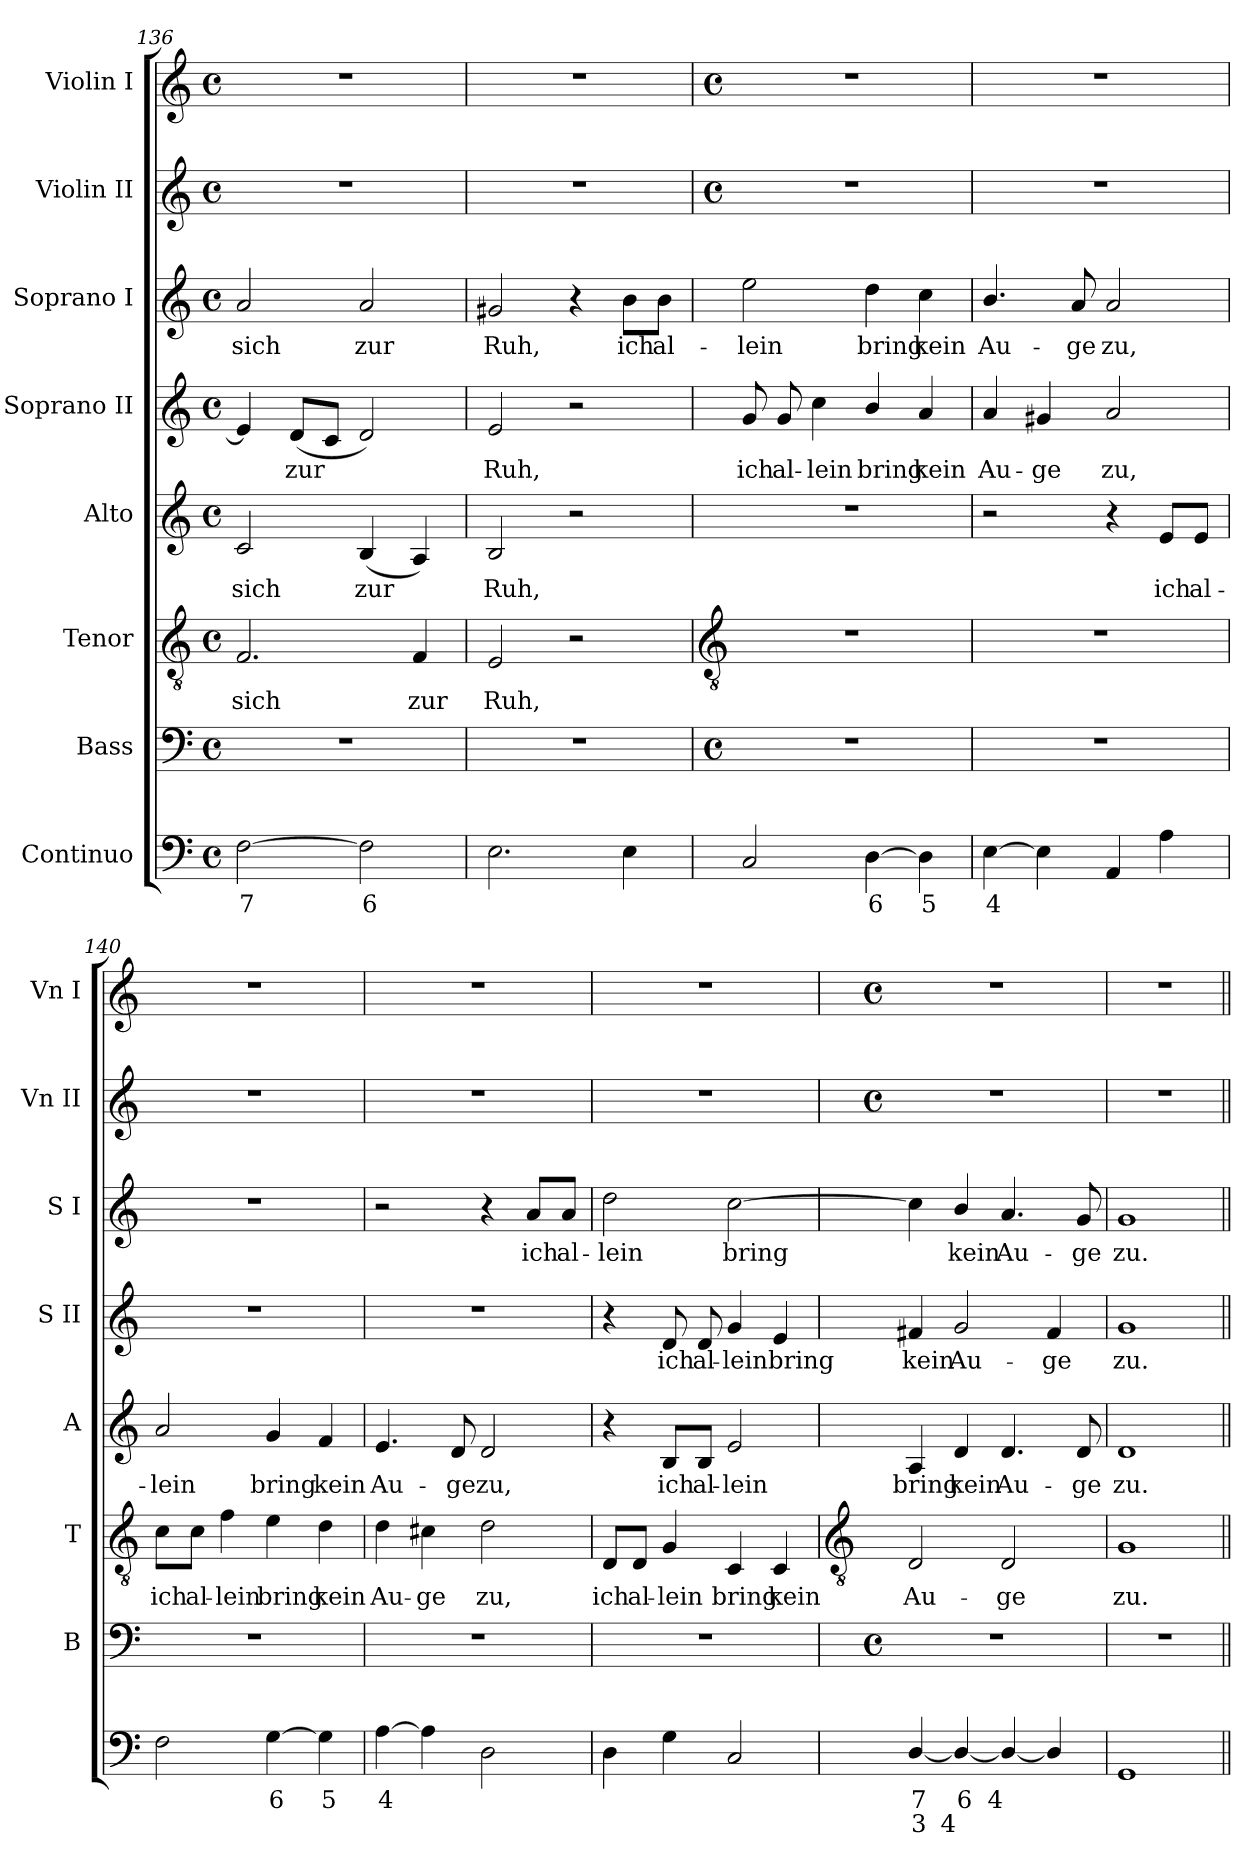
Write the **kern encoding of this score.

**kern	**text	**text	**kern	**kern	**text	**kern	**text	**kern	**text	**kern	**text	**kern	**kern
*part8	*part8	*part8	*part7	*part6	*part6	*part5	*part5	*part4	*part4	*part3	*part3	*part2	*part1
*staff8	*staff8	*staff8	*staff7	*staff6	*staff6	*staff5	*staff5	*staff4	*staff4	*staff3	*staff3	*staff2	*staff1
*I"Continuo	*	*	*I"Bass	*I"Tenor	*	*I"Alto	*	*I"Soprano II	*	*I"Soprano I	*	*I"Violin II	*I"Violin I
*	*	*	*I'B	*I'T	*	*I'A	*	*I'S II	*	*I'S I	*	*I'Vn II	*I'Vn I
*clefF4	*	*	*clefF4	*clefGv2	*	*clefG2	*	*clefG2	*	*clefG2	*	*clefG2	*clefG2
*k[]	*	*	*k[]	*k[]	*	*k[]	*	*k[]	*	*k[]	*	*k[]	*k[]
*C:	*	*	*C:	*C:	*	*C:	*	*C:	*	*C:	*	*C:	*C:
*M4/4	*	*	*M4/4	*M4/4	*	*M4/4	*	*M4/4	*	*M4/4	*	*M4/4	*M4/4
*met(c)	*	*	*met(c)	*met(c)	*	*met(c)	*	*met(c)	*	*met(c)	*	*met(c)	*met(c)
=136	=136	=136	=136	=136	=136	=136	=136	=136	=136	=136	=136	=136	=136
!	!LO:LY:b	!	!	!	!LO:LY:b	!	!LO:LY:b	!	!	!	!LO:LY:b	!	!
[2F	7	.	1r	2.F	sich	2c	sich	4e]	.	2a	sich	1r	1r
!	!	!	!	!	!	!	!	!	!LO:LY:b	!	!	!	!
.	.	.	.	.	.	.	.	(<8dL	zur	.	.	.	.
.	.	.	.	.	.	.	.	8cJ	.	.	.	.	.
!	!LO:LY:b	!	!	!	!	!	!LO:LY:b	!	!	!	!LO:LY:b	!	!
2F]	6	.	.	.	.	(<4B	zur	2d)	.	2a	zur	.	.
!	!	!	!	!	!LO:LY:b	!	!	!	!	!	!	!	!
.	.	.	.	4F	zur	4A)	.	.	.	.	.	.	.
=137	=137	=137	=137	=137	=137	=137	=137	=137	=137	=137	=137	=137	=137
!	!	!	!	!	!LO:LY:b	!	!LO:LY:b	!	!LO:LY:b	!	!LO:LY:b	!	!
2.E	.	.	1r	2E	Ruh,	2B	Ruh,	2e	Ruh,	2g#X	Ruh,	1r	1r
.	.	.	.	2r	.	2r	.	2r	.	4r	.	.	.
!	!	!	!	!	!	!	!	!	!	!	!LO:LY:b	!	!
4E	.	.	.	.	.	.	.	.	.	8b\L	ich	.	.
!	!	!	!	!	!	!	!	!	!	!	!LO:LY:b	!	!
.	.	.	.	.	.	.	.	.	.	8b\J	al-	.	.
!!LO:LB:g=z
=138	=138	=138	=138	=138	=138	=138	=138	=138	=138	=138	=138	=138	=138
*	*	*	*	*clefGv2	*	*	*	*	*	*	*	*	*
*	*	*	*M4/4	*	*	*	*	*	*	*	*	*M4/4	*M4/4
*	*	*	*met(c)	*	*	*	*	*	*	*	*	*met(c)	*met(c)
!	!	!	!	!	!	!	!	!	!LO:LY:b	!	!LO:LY:b	!	!
2C	.	.	1r	1r	.	1r	.	8g	ich	2ee	-lein	1r	1r
!	!	!	!	!	!	!	!	!	!LO:LY:b	!	!	!	!
.	.	.	.	.	.	.	.	8g	al-	.	.	.	.
!	!	!	!	!	!	!	!	!	!LO:LY:b	!	!	!	!
.	.	.	.	.	.	.	.	4cc	-lein	.	.	.	.
!	!LO:LY:b	!	!	!	!	!	!	!	!LO:LY:b	!	!LO:LY:b	!	!
[4D	6	.	.	.	.	.	.	4b/	bring	4dd	bring	.	.
!	!LO:LY:b	!	!	!	!	!	!	!	!LO:LY:b	!	!LO:LY:b	!	!
4D]	5	.	.	.	.	.	.	4a	kein	4cc	kein	.	.
=139	=139	=139	=139	=139	=139	=139	=139	=139	=139	=139	=139	=139	=139
!	!LO:LY:b	!	!	!	!	!	!	!	!LO:LY:b	!	!LO:LY:b	!	!
[4E	4	.	1r	1r	.	2r	.	4a	Au-	4.b/	Au-	1r	1r
!	!	!	!	!	!	!	!	!	!LO:LY:b	!	!	!	!
4E]	.	.	.	.	.	.	.	4g#X	-ge	.	.	.	.
!	!	!	!	!	!	!	!	!	!	!	!LO:LY:b	!	!
.	.	.	.	.	.	.	.	.	.	8a	-ge	.	.
!	!	!	!	!	!	!	!	!	!LO:LY:b	!	!LO:LY:b	!	!
4AA	.	.	.	.	.	4r	.	2a	zu,	2a	zu,	.	.
!	!	!	!	!	!	!	!LO:LY:b	!	!	!	!	!	!
4A	.	.	.	.	.	8e/L	ich	.	.	.	.	.	.
!	!	!	!	!	!	!	!LO:LY:b	!	!	!	!	!	!
.	.	.	.	.	.	8e/J	al-	.	.	.	.	.	.
=140	=140	=140	=140	=140	=140	=140	=140	=140	=140	=140	=140	=140	=140
!	!	!	!	!	!LO:LY:b	!	!LO:LY:b	!	!	!	!	!	!
2F	.	.	1r	8c\L	ich	2a	-lein	1r	.	1r	.	1r	1r
!	!	!	!	!	!LO:LY:b	!	!	!	!	!	!	!	!
.	.	.	.	8c\J	al-	.	.	.	.	.	.	.	.
!	!	!	!	!	!LO:LY:b	!	!	!	!	!	!	!	!
.	.	.	.	4f	-lein	.	.	.	.	.	.	.	.
!	!LO:LY:b	!	!	!	!LO:LY:b	!	!LO:LY:b	!	!	!	!	!	!
[4G	6	.	.	4e	bring	4g	bring	.	.	.	.	.	.
!	!LO:LY:b	!	!	!	!LO:LY:b	!	!LO:LY:b	!	!	!	!	!	!
4G]	5	.	.	4d	kein	4f	kein	.	.	.	.	.	.
=141	=141	=141	=141	=141	=141	=141	=141	=141	=141	=141	=141	=141	=141
!	!LO:LY:b	!	!	!	!LO:LY:b	!	!LO:LY:b	!	!	!	!	!	!
[4A	4	.	1r	4d	Au-	4.e	Au-	1r	.	2r	.	1r	1r
!	!	!	!	!	!LO:LY:b	!	!	!	!	!	!	!	!
4A]	.	.	.	4c#X	-ge	.	.	.	.	.	.	.	.
!	!	!	!	!	!	!	!LO:LY:b	!	!	!	!	!	!
.	.	.	.	.	.	8d	-ge	.	.	.	.	.	.
!	!	!	!	!	!LO:LY:b	!	!LO:LY:b	!	!	!	!	!	!
2D	.	.	.	2d	zu,	2d	zu,	.	.	4r	.	.	.
!	!	!	!	!	!	!	!	!	!	!	!LO:LY:b	!	!
.	.	.	.	.	.	.	.	.	.	8a/L	ich	.	.
!	!	!	!	!	!	!	!	!	!	!	!LO:LY:b	!	!
.	.	.	.	.	.	.	.	.	.	8a/J	al-	.	.
=142	=142	=142	=142	=142	=142	=142	=142	=142	=142	=142	=142	=142	=142
!	!	!	!	!	!LO:LY:b	!	!	!	!	!	!LO:LY:b	!	!
4D	.	.	1r	8D/L	ich	4r	.	4r	.	2dd	-lein	1r	1r
!	!	!	!	!	!LO:LY:b	!	!	!	!	!	!	!	!
.	.	.	.	8D/J	al-	.	.	.	.	.	.	.	.
!	!	!	!	!	!LO:LY:b	!	!LO:LY:b	!	!LO:LY:b	!	!	!	!
4G	.	.	.	4G	-lein	8B/L	ich	8d	ich	.	.	.	.
!	!	!	!	!	!	!	!LO:LY:b	!	!LO:LY:b	!	!	!	!
.	.	.	.	.	.	8B/J	al-	8d	al-	.	.	.	.
!	!	!	!	!	!LO:LY:b	!	!LO:LY:b	!	!LO:LY:b	!	!LO:LY:b	!	!
2C	.	.	.	4C	bring	2e	-lein	4g	-lein	[2cc	bring	.	.
!	!	!	!	!	!LO:LY:b	!	!	!	!LO:LY:b	!	!	!	!
.	.	.	.	4C	kein	.	.	4e	bring	.	.	.	.
!!LO:LB:g=z
=143	=143	=143	=143	=143	=143	=143	=143	=143	=143	=143	=143	=143	=143
*	*	*	*	*clefGv2	*	*	*	*	*	*	*	*	*
*	*	*	*k[]	*	*	*	*	*	*	*	*	*k[]	*k[]
*	*	*	*C:	*	*	*	*	*	*	*	*	*C:	*C:
*	*	*	*M4/4	*	*	*	*	*	*	*	*	*M4/4	*M4/4
*	*	*	*met(c)	*	*	*	*	*	*	*	*	*met(c)	*met(c)
!	!LO:LY:b	!LO:LY:b	!	!	!LO:LY:b	!	!LO:LY:b	!	!LO:LY:b	!	!	!	!
[4D/	7	3	1r	2D	Au-	4A	bring	4f#X	kein	4cc]	.	1r	1r
!	!LO:LY:b	!LO:LY:b	!	!	!	!	!LO:LY:b	!	!LO:LY:b	!	!LO:LY:b	!	!
4D/_	6	4	.	.	.	4d	kein	2g	Au-	4b/	kein	.	.
!	!LO:LY:b	!	!	!	!LO:LY:b	!	!LO:LY:b	!	!	!	!LO:LY:b	!	!
4D/_	4	.	.	2D	-ge	4.d	Au-	.	.	4.a	Au-	.	.
!	!	!	!	!	!	!	!	!	!LO:LY:b	!	!	!	!
4D/]	.	.	.	.	.	.	.	4f#	-ge	.	.	.	.
!	!	!	!	!	!	!	!LO:LY:b	!	!	!	!LO:LY:b	!	!
.	.	.	.	.	.	8d	-ge	.	.	8g	-ge	.	.
=144	=144	=144	=144	=144	=144	=144	=144	=144	=144	=144	=144	=144	=144
!	!	!	!	!	!LO:LY:b	!	!LO:LY:b	!	!LO:LY:b	!	!LO:LY:b	!	!
1GG	.	.	1r	1G	zu.	1d	zu.	1g	zu.	1g	zu.	1r	1r
=||	=||	=||	=||	=||	=||	=||	=||	=||	=||	=||	=||	=||	=||
*-	*-	*-	*-	*-	*-	*-	*-	*-	*-	*-	*-	*-	*-
